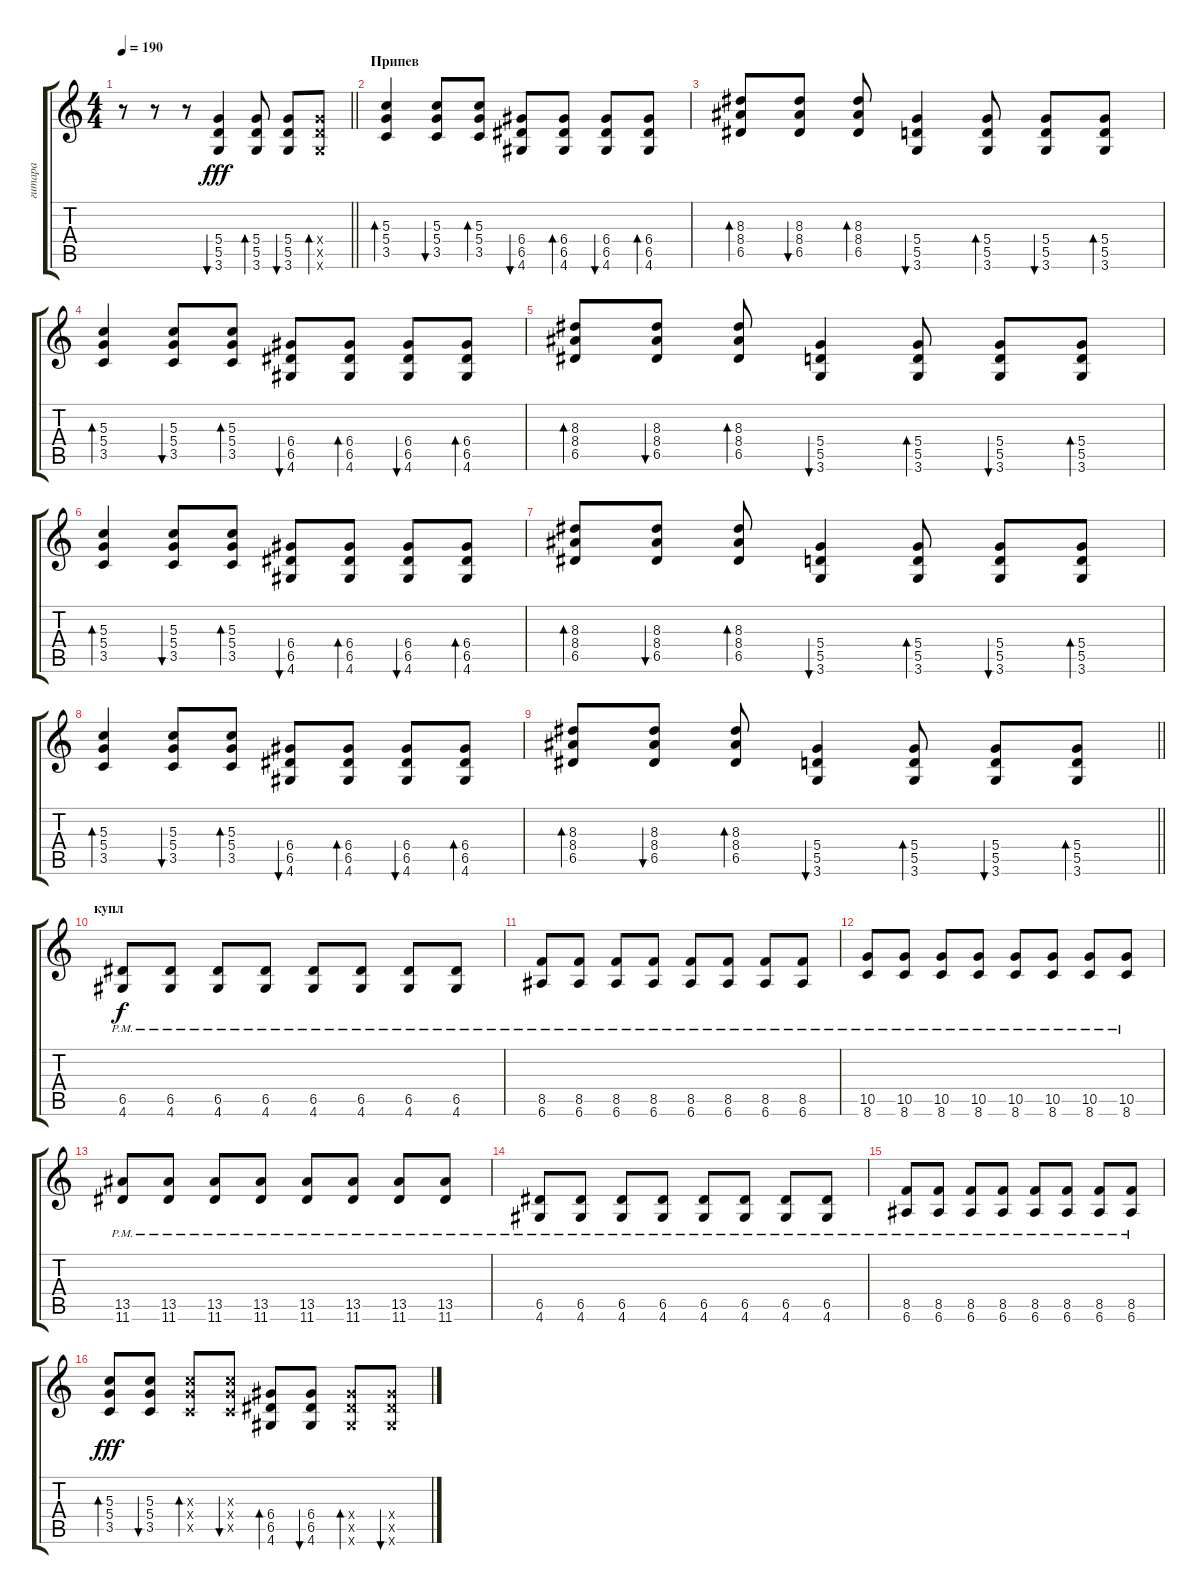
\track ("гитара" "гитара") {instrument distortionguitar}
\staff {score tabs}
\tuning (E4 B3 G3 D3 A2 E2) {hide}
\ts (4 4)
\tempo 190
\clef g2
\barLineRight lightlight
\ks c
r.8{dy fff} r.8 r.8 (5.4 5.5 3.6).4{bu 30} (5.4 5.5 3.6).8{bd 30} (5.4 5.5 3.6).8{bu 30} (5.4{x} 5.5{x} 3.6{x}).8{bd 30} |
\section ("" "Припев")
(5.3 5.4 3.5).4{bd 30} (5.3 5.4 3.5).8{bu 30} (5.3 5.4 3.5).8{bd 30} (6.4 6.5 4.6).8{bu 30} (6.4 6.5 4.6).8{bd 30} (6.4 6.5 4.6).8{bu 30} (6.4 6.5 4.6).8{bd 30} |
(8.3 8.4 6.5).8{bd 30} (8.3 8.4 6.5).8{bu 30} (8.3 8.4 6.5).8{bd 30} (5.4 5.5 3.6).4{bu 30} (5.4 5.5 3.6).8{bd 30} (5.4 5.5 3.6).8{bu 30} (5.4 5.5 3.6).8{bd 30} |
(5.3 5.4 3.5).4{bd 30} (5.3 5.4 3.5).8{bu 30} (5.3 5.4 3.5).8{bd 30} (6.4 6.5 4.6).8{bu 30} (6.4 6.5 4.6).8{bd 30} (6.4 6.5 4.6).8{bu 30} (6.4 6.5 4.6).8{bd 30} |
(8.3 8.4 6.5).8{bd 30} (8.3 8.4 6.5).8{bu 30} (8.3 8.4 6.5).8{bd 30} (5.4 5.5 3.6).4{bu 30} (5.4 5.5 3.6).8{bd 30} (5.4 5.5 3.6).8{bu 30} (5.4 5.5 3.6).8{bd 30} |
(5.3 5.4 3.5).4{bd 30} (5.3 5.4 3.5).8{bu 30} (5.3 5.4 3.5).8{bd 30} (6.4 6.5 4.6).8{bu 30} (6.4 6.5 4.6).8{bd 30} (6.4 6.5 4.6).8{bu 30} (6.4 6.5 4.6).8{bd 30} |
(8.3 8.4 6.5).8{bd 30} (8.3 8.4 6.5).8{bu 30} (8.3 8.4 6.5).8{bd 30} (5.4 5.5 3.6).4{bu 30} (5.4 5.5 3.6).8{bd 30} (5.4 5.5 3.6).8{bu 30} (5.4 5.5 3.6).8{bd 30} |
(5.3 5.4 3.5).4{bd 30} (5.3 5.4 3.5).8{bu 30} (5.3 5.4 3.5).8{bd 30} (6.4 6.5 4.6).8{bu 30} (6.4 6.5 4.6).8{bd 30} (6.4 6.5 4.6).8{bu 30} (6.4 6.5 4.6).8{bd 30} |
\barLineRight lightlight
(8.3 8.4 6.5).8{bd 30} (8.3 8.4 6.5).8{bu 30} (8.3 8.4 6.5).8{bd 30} (5.4 5.5 3.6).4{bu 30} (5.4 5.5 3.6).8{bd 30} (5.4 5.5 3.6).8{bu 30} (5.4 5.5 3.6).8{bd 30} |
\section ("" "купл")
(6.5{pm} 4.6{pm}).8{dy f} (6.5{pm} 4.6{pm}).8 (6.5{pm} 4.6{pm}).8 (6.5{pm} 4.6{pm}).8 (6.5{pm} 4.6{pm}).8 (6.5{pm} 4.6{pm}).8 (6.5{pm} 4.6{pm}).8 (6.5{pm} 4.6{pm}).8 |
(8.5{pm} 6.6{pm}).8 (8.5{pm} 6.6{pm}).8 (8.5{pm} 6.6{pm}).8 (8.5{pm} 6.6{pm}).8 (8.5{pm} 6.6{pm}).8 (8.5{pm} 6.6{pm}).8 (8.5{pm} 6.6{pm}).8 (8.5{pm} 6.6{pm}).8 |
(10.5{pm} 8.6{pm}).8 (10.5{pm} 8.6{pm}).8 (10.5{pm} 8.6{pm}).8 (10.5{pm} 8.6{pm}).8 (10.5{pm} 8.6{pm}).8 (10.5{pm} 8.6{pm}).8 (10.5{pm} 8.6{pm}).8 (10.5{pm} 8.6{pm}).8 |
(13.5{pm} 11.6{pm}).8 (13.5{pm} 11.6{pm}).8 (13.5{pm} 11.6{pm}).8 (13.5{pm} 11.6{pm}).8 (13.5{pm} 11.6{pm}).8 (13.5{pm} 11.6{pm}).8 (13.5{pm} 11.6{pm}).8 (13.5{pm} 11.6{pm}).8 |
(6.5{pm} 4.6{pm}).8 (6.5{pm} 4.6{pm}).8 (6.5{pm} 4.6{pm}).8 (6.5{pm} 4.6{pm}).8 (6.5{pm} 4.6{pm}).8 (6.5{pm} 4.6{pm}).8 (6.5{pm} 4.6{pm}).8 (6.5{pm} 4.6{pm}).8 |
(8.5{pm} 6.6{pm}).8 (8.5{pm} 6.6{pm}).8 (8.5{pm} 6.6{pm}).8 (8.5{pm} 6.6{pm}).8 (8.5{pm} 6.6{pm}).8 (8.5{pm} 6.6{pm}).8 (8.5{pm} 6.6{pm}).8 (8.5{pm} 6.6{pm}).8 |
(5.3 5.4 3.5).8{bd 30 dy fff} (5.3 5.4 3.5).8{bu 30} (5.3{x} 5.4{x} 3.5{x}).8{bd 30} (5.3{x} 5.4{x} 3.5{x}).8{bu 30} (6.4 6.5 4.6).8{bd 30} (6.4 6.5 4.6).8{bu 30} (6.4{x} 6.5{x} 4.6{x}).8{bd 30} (6.4{x} 6.5{x} 4.6{x}).8{bu 30}
